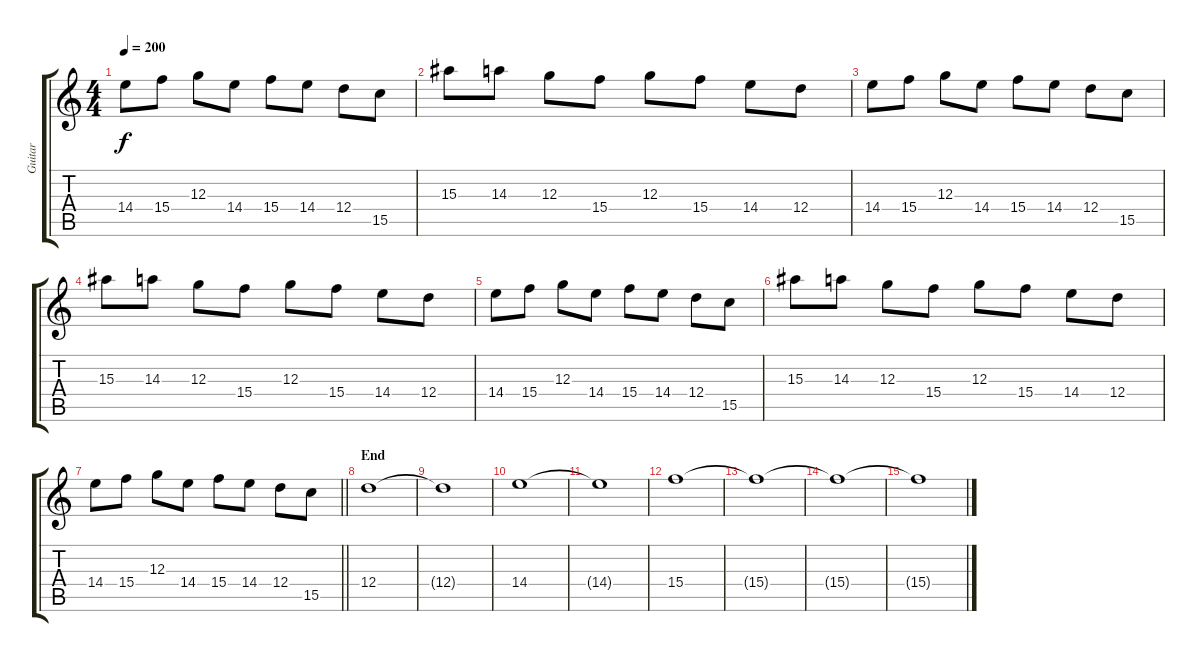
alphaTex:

\track ("Guitar" "Guitar") {instrument distortionguitar}
\staff {score tabs}
\tuning (E4 B3 G3 D3 A2 D2) {hide}
\ts (4 4)
\tempo 200
\clef g2
\ks c
14.4.8{dy f} 15.4.8 12.3.8 14.4.8 15.4.8 14.4.8 12.4.8 15.5.8 |
15.3.8 14.3.8 12.3.8 15.4.8 12.3.8 15.4.8 14.4.8 12.4.8 |
14.4.8 15.4.8 12.3.8 14.4.8 15.4.8 14.4.8 12.4.8 15.5.8 |
15.3.8 14.3.8 12.3.8 15.4.8 12.3.8 15.4.8 14.4.8 12.4.8 |
14.4.8 15.4.8 12.3.8 14.4.8 15.4.8 14.4.8 12.4.8 15.5.8 |
15.3.8 14.3.8 12.3.8 15.4.8 12.3.8 15.4.8 14.4.8 12.4.8 |
\barLineRight lightlight
14.4.8 15.4.8 12.3.8 14.4.8 15.4.8 14.4.8 12.4.8 15.5.8 |
\section ("" "End")
12.4.1 |
12.4{t}.1 |
14.4.1 |
14.4{t}.1 |
15.4.1 |
15.4{t}.1 |
15.4{t}.1 |
15.4{t}.1
